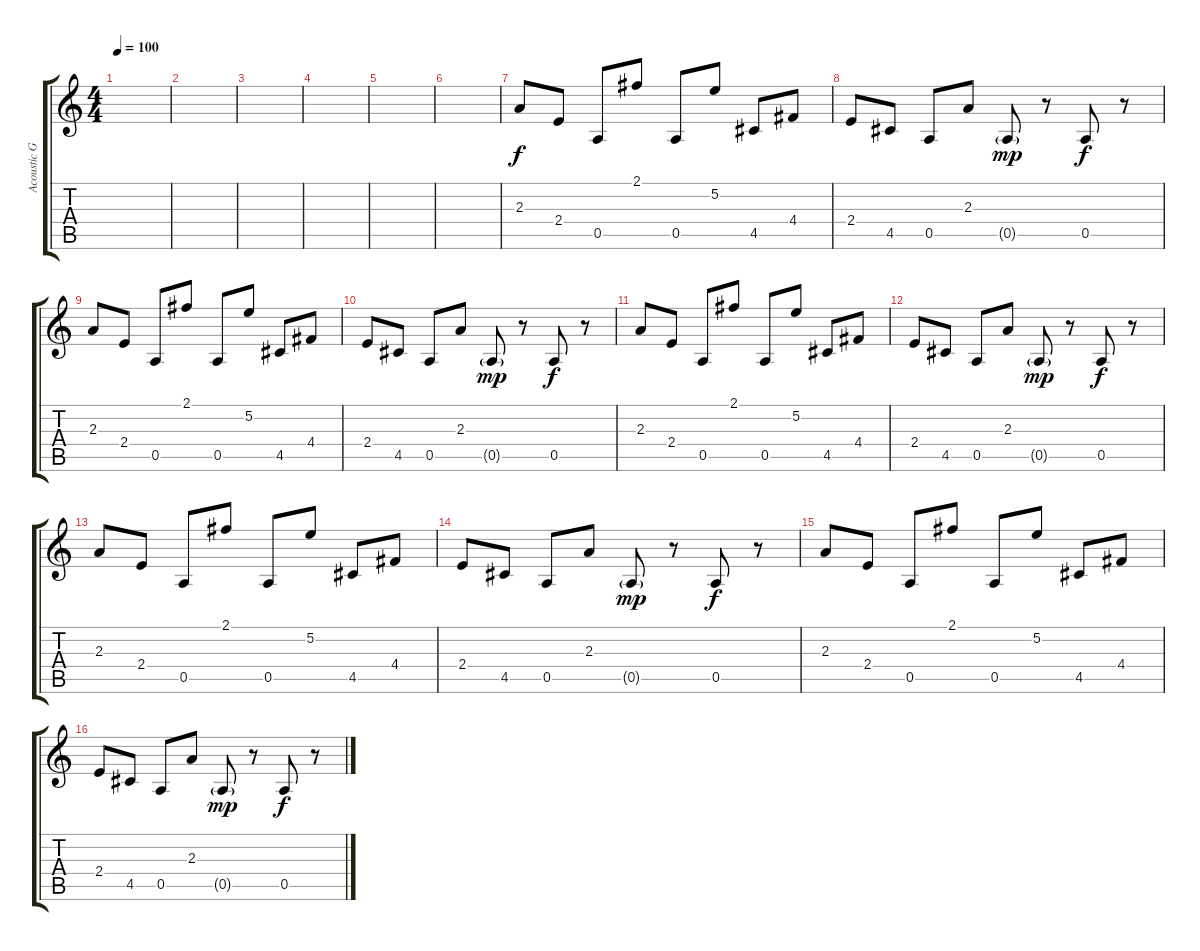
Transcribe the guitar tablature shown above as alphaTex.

\track ("Acoustic Guitar/Synth" "Acoustic G") {instrument acousticguitarsteel}
\staff {score tabs}
\tuning (E4 B3 G3 D3 A2 E2) {hide}
\ts (4 4)
\tempo 100
\clef g2
\ks c
|
|
|
|
|
|
2.3.8{volume 6 instrument woodblock} 2.4.8 0.5.8 2.1.8 0.5.8 5.2.8 4.5.8 4.4.8 |
2.4.8{volume 6 instrument woodblock} 4.5.8 0.5.8 2.3.8 0.5{g}.8{dy mp} r.8 0.5.8{dy f} r.8 |
2.3.8{volume 6 instrument woodblock} 2.4.8 0.5.8 2.1.8 0.5.8 5.2.8 4.5.8 4.4.8 |
2.4.8{volume 6 instrument woodblock} 4.5.8 0.5.8 2.3.8 0.5{g}.8{dy mp} r.8 0.5.8{dy f} r.8 |
2.3.8{volume 6 instrument woodblock} 2.4.8 0.5.8 2.1.8 0.5.8 5.2.8 4.5.8 4.4.8 |
2.4.8{volume 6 instrument woodblock} 4.5.8 0.5.8 2.3.8 0.5{g}.8{dy mp} r.8 0.5.8{dy f} r.8 |
2.3.8{volume 6 instrument woodblock} 2.4.8 0.5.8 2.1.8 0.5.8 5.2.8 4.5.8 4.4.8 |
2.4.8{volume 6 instrument woodblock} 4.5.8 0.5.8 2.3.8 0.5{g}.8{dy mp} r.8 0.5.8{dy f} r.8 |
2.3.8{volume 6 instrument woodblock} 2.4.8 0.5.8 2.1.8 0.5.8 5.2.8 4.5.8 4.4.8 |
2.4.8{volume 6 instrument woodblock} 4.5.8 0.5.8 2.3.8 0.5{g}.8{dy mp} r.8 0.5.8{dy f} r.8
